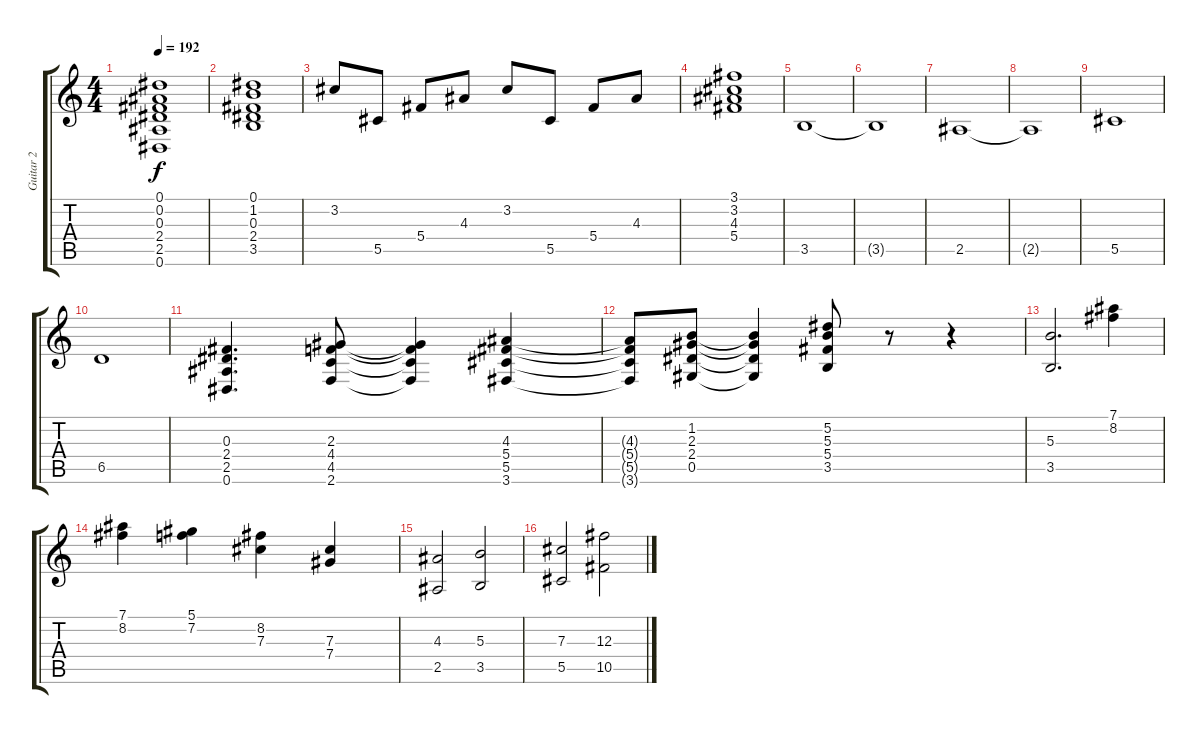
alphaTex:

\track ("Guitar 2" "Guitar 2") {instrument overdrivenguitar}
\staff {score tabs}
\tuning (Eb4 Bb3 Gb3 Db3 Ab2 Eb2) {hide}
\ts (4 4)
\tempo 192
\clef g2
\ks c
(0.1 0.2 0.3 2.4 2.5 0.6).1{dy f} |
(0.1 1.2 0.3 2.4 3.5).1 |
3.2.8 5.5.8 5.4.8 4.3.8 3.2.8 5.5.8 5.4.8 4.3.8 |
(3.1 3.2 4.3 5.4).1 |
3.5.1 |
3.5{t}.1 |
2.5.1 |
2.5{t}.1 |
5.5.1 |
6.5.1 |
(0.3 2.4 2.5 0.6).4{d} (2.3 4.4 4.5 2.6).8 (2.3{t} 4.4{t} 4.5{t} 2.6{t}).4 (4.3 5.4 5.5 3.6).4 |
(4.3{t} 5.4{t} 5.5{t} 3.6{t}).8 (1.2 2.3 2.4 0.5).8 (1.2{t} 2.3{t} 2.4{t} 0.5{t}).4 (5.2 5.3 5.4 3.5).8 r.8 r.4 |
(5.3 3.5).2{d} (7.1 8.2).4 |
(7.1 8.2).4 (5.1 7.2).4 (8.2 7.3).4 (7.3 7.4).4 |
(4.3 2.5).2 (5.3 3.5).2 |
(7.3 5.5).2 (12.3 10.5).2
